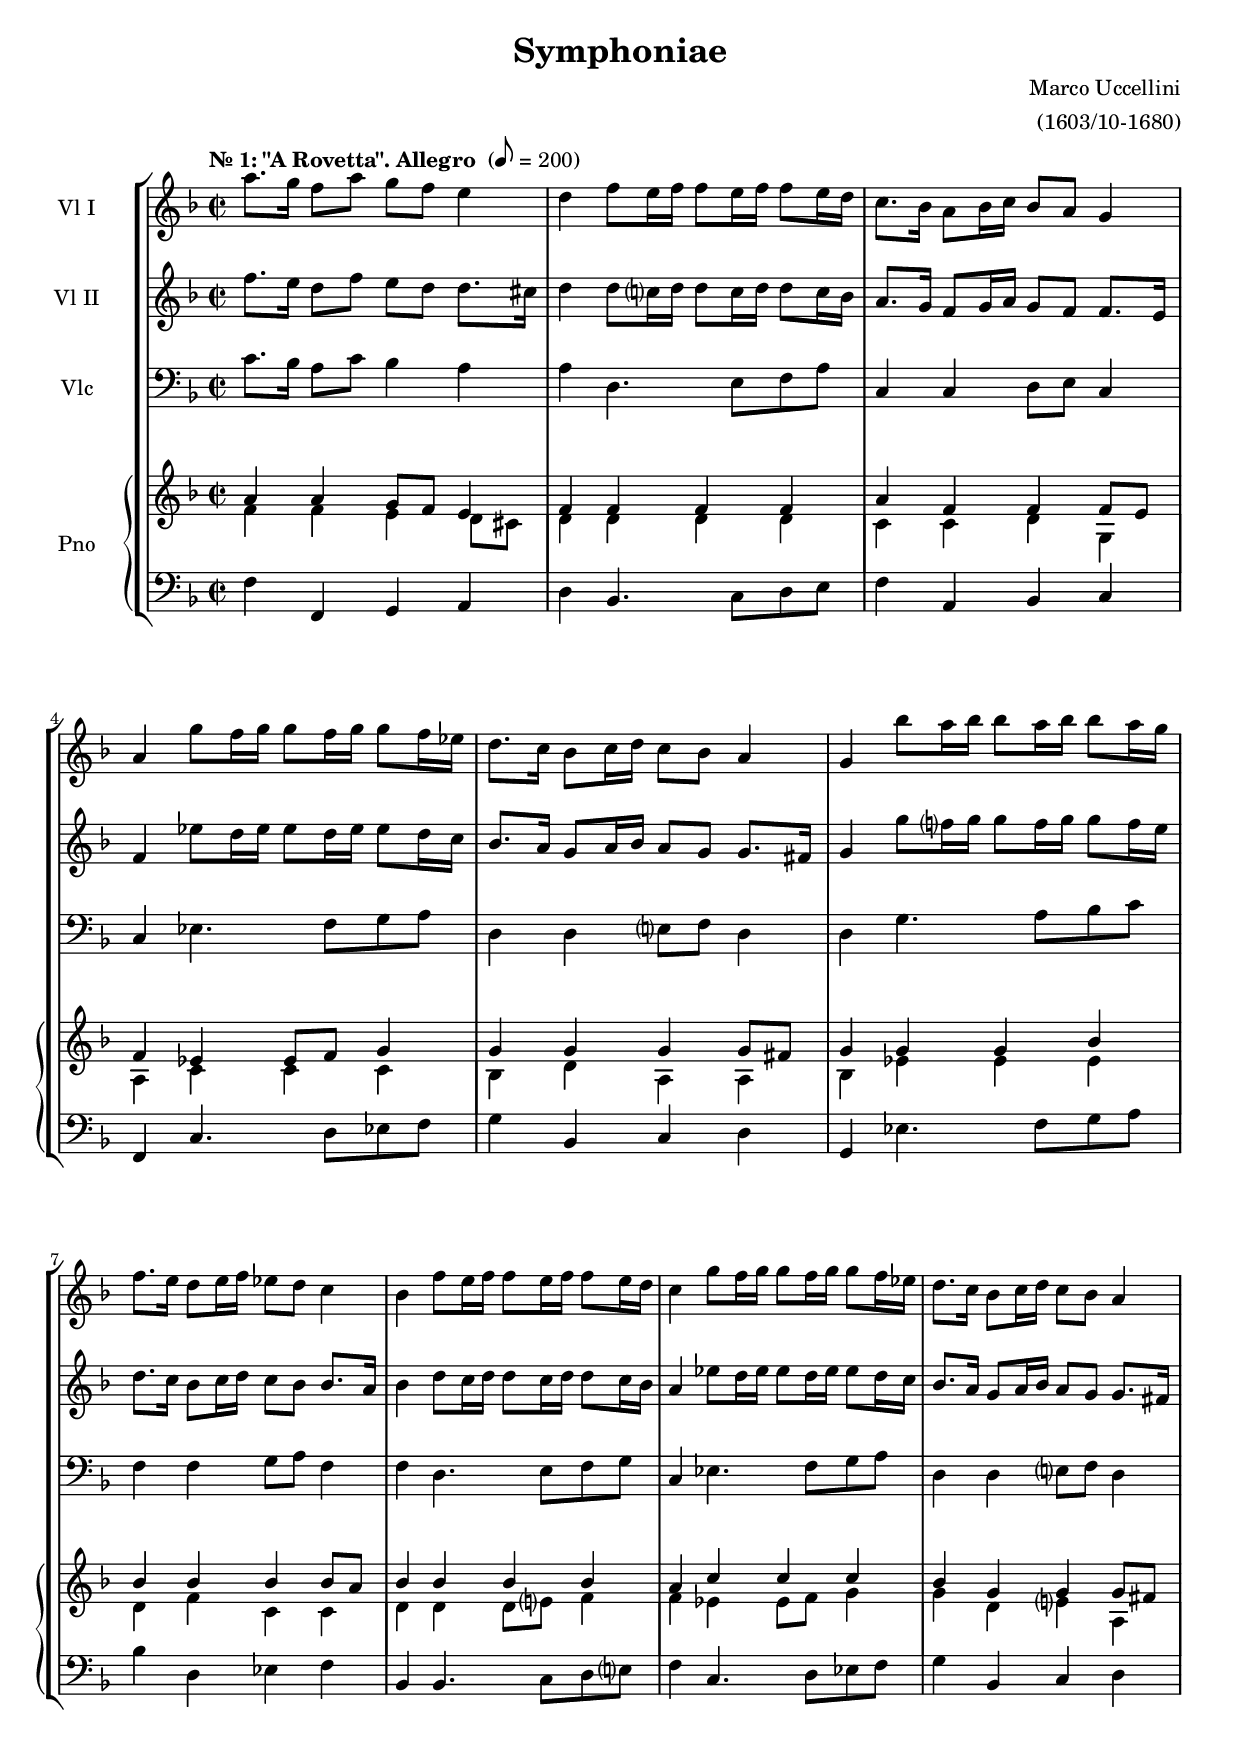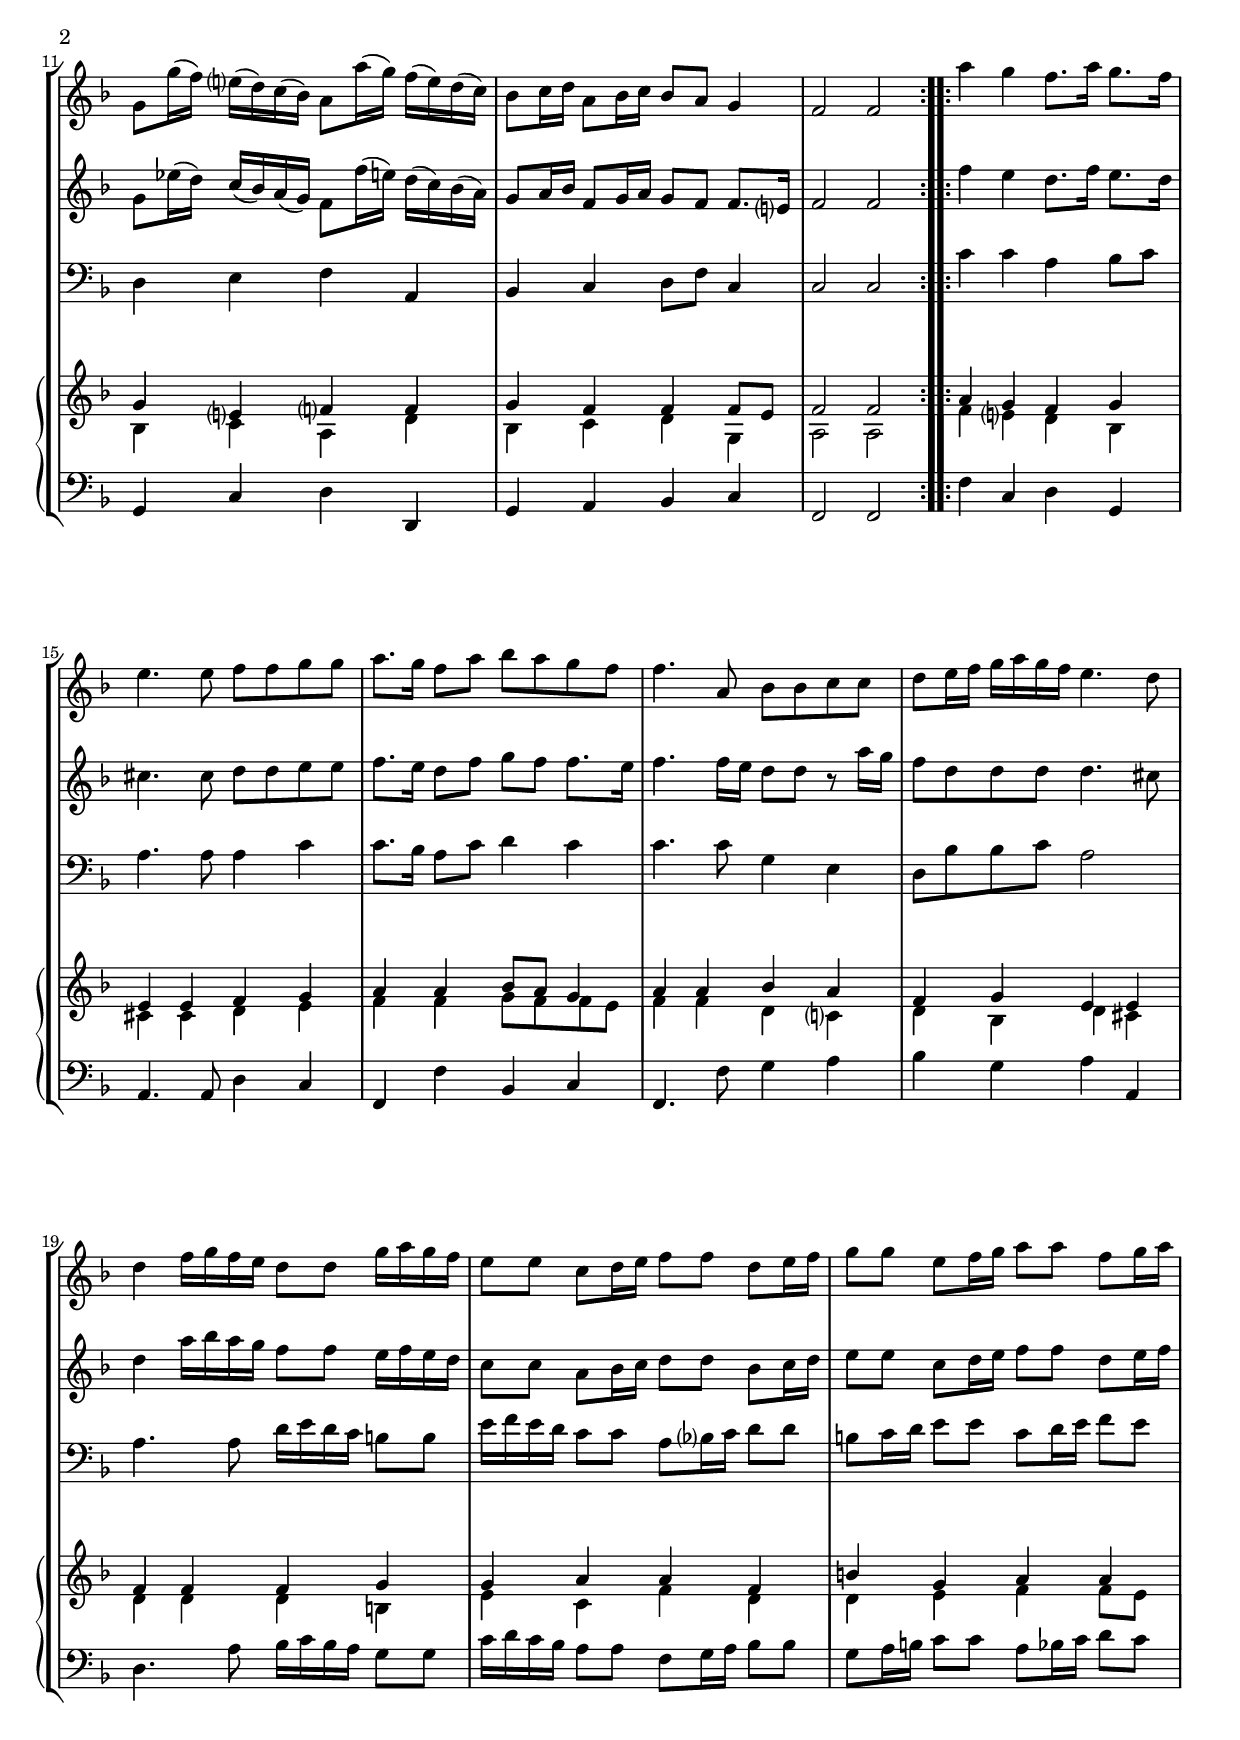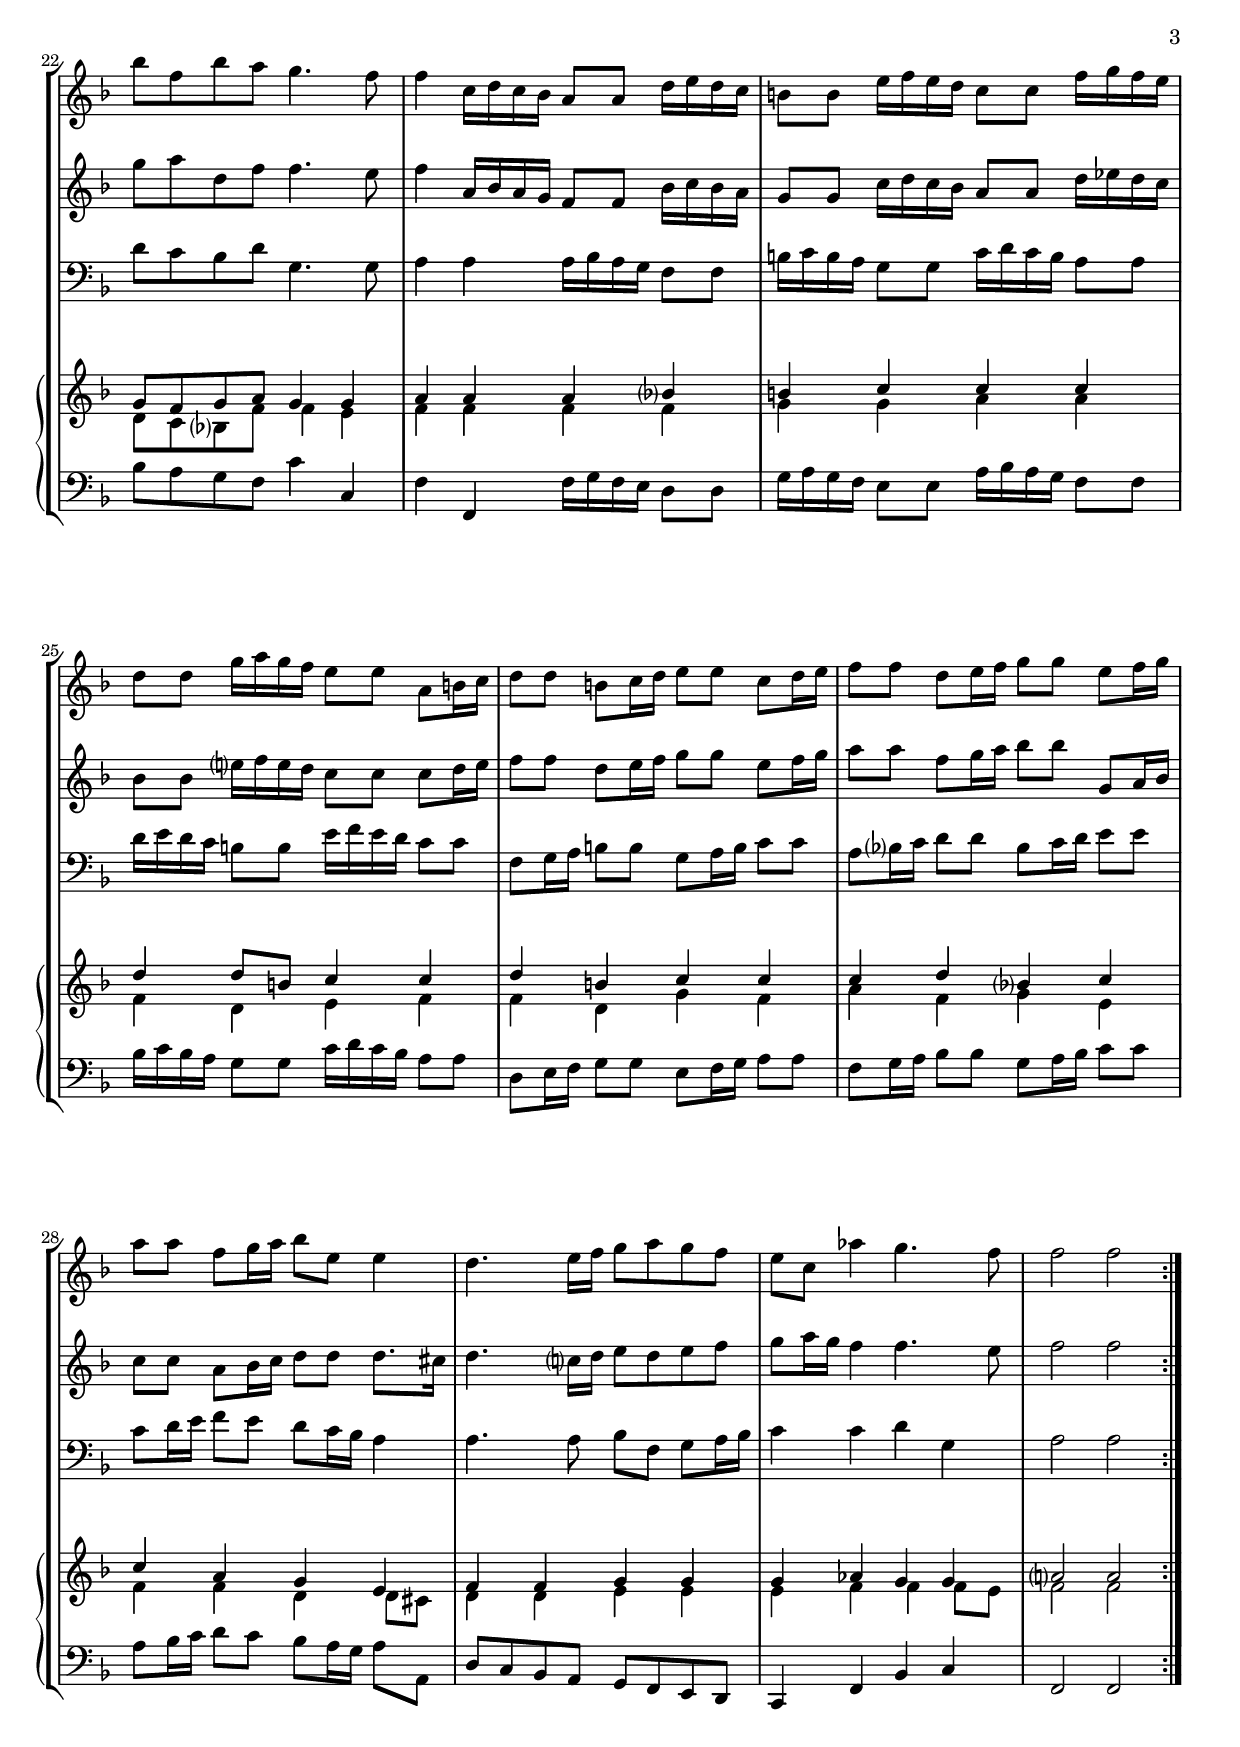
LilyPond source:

\version "2.14.2"
\include "deutsch.ly"
\include "../../snippets/merge-rests.ily"
  
#(set-global-staff-size 18.5)

\header {
  title = "Symphoniae"
  composer = "Marco Uccellini"
  arranger = "(1603/10-1680)"
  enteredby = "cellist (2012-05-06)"
}

voiceconsts = {
  \key f \major
  \clef "treble"
% \numericTimeSignature
  \compressFullBarRests
}

introa = { \tempo "Nr. 1: \"A Rovetta\". Allegro " 8=200 \time 2/2 }
introb = { \break \tempo "2. Adagio " 4=60 \time 3/4 }
introc = { \break \tempo "3. Allegro " 8=200 \time 3/8 }

%minstr = "harpsichord"
mihi = "clarinet"
%minstr = "accordion"
milo = "bassoon"

aii = \markup \italic "à 2"

va = \relative c''' {
  \voiceconsts

  \introa
  \repeat volta 2 {
    a8. g16 f8[ a] g f e4
    d f8 e16 f f8[ e16 f] f8 e16 d
    c8. b16 a8[ b16 c] b8 a g4

    a g'8 f16 g g8[ f16 g] g8 f16 es
    d8. c16 b8[ c16 d] c8 b a4
    g b'8 a16 b b8[ a16 b] b8 a16 g
    f8. e16 d8[ e16 f] es8 d c4

    b f'8 e16 f f8[ e16 f] f8 e16 d
    c4 g'8 f16 g g8[ f16 g] g8 f16 es
    d8. c16 b8[ c16 d] c8 b a4

    g8 g'16( f) e?[( d) c( b)] a8 a'16( g) f[( e) d( c)]
    b8 c16 d a8[ b16 c] b8 a g4
    f2 f
  }
  \repeat volta 2 {
    a'4 g f8. a16 g8.[ f16]

    e4. e8 f f g g
    a8. g16 f8[ a] b a g f
    f4. a,8 b b c c
    d e16 f g[ a g f] e4. d8

    d4 f16 g f e d8[ d] g16 a g f
    e8 e c[ d16 e] f8 f d[ e16 f]
    g8 g e[ f16 g] a8 a f[ g16 a]

    b8 f b a g4. f8
    f4 c16 d c b a8[ a] d16 e d c
    h8 h e16[ f e d] c8 c f16[ g f e]

    d8 d g16[ a g f] e8 e a,[ h16 c]
    d8 d h[ c16 d] e8 e c[ d16 e]
    f8 f d[ e16 f] g8 g e[ f16 g]

    a8 a f[ g16 a] b8 e, e4
    d4. e16 f g8 a g f
    e c as'4 g4. f8
    f2 f
  }
}

vb = \relative c'' {
  \voiceconsts

  \introa
  \repeat volta 2 {
    f8. e16 d8[ f] e[ d] d8. cis16
    d4 d8 c?16 d d8[ c16 d] d8 c16 b
    a8.[ g16] f8 g16 a g8[ f] f8. e16

    f4 es'8 d16 es es8[ d16 es] es8 d16 c
    b8. a16 g8[ a16 b] a8[ g] g8. fis16
    g4 g'8 f?16 g g8[ f16 g] g8 f16 e
    d8. c16 b8[ c16 d] c8[ b] b8. a16

    b4 d8 c16 d d8[ c16 d] d8 c16 b
    a4 es'8 d16 es es8[ d16 es] es8 d16 c
    b8. a16 g8[ a16 b] a8[ g] g8. fis16

    g8 es'16( d) c16[( b) a( g)] f8 f'16( e) d[( c) b( a)]
    g8 a16 b f8[ g16 a] g8[ f] f8. e?16
    f2 f
  }
  \repeat volta 2 {
    f'4 e d8.[ f16] e8. d16

    cis4. cis8 d d e e
    f8. e16 d8[ f] g[ f] f8. e16
    f4. f16 e d8[ d] r a'16 g
    f8 d d d d4. cis8

    d4 a'16 b a g f8[ f] e16 f e d
    c8 c a[ b16 c] d8 d b[ c16 d]
    e8 e c[ d16 e] f8 f d[ e16 f]

    g8 a d, f f4. e8
    f4 a,16 b a g f8[ f] b16 c b a
    g8[ g] c16 d c b a8[ a] d16 es d c

    b8[ b] e?16 f e d c8[ c] c d16 e
    f8 f d[ e16 f] g8 g e[ f16 g]
    a8 a f[ g16 a] b8 b g,[ a16 b]

    c8 c a[ b16 c] d8[ d] d8. cis16
    d4. c?16 d e8 d e f
    g a16 g f4 f4. e8
    f2 f
  }
}

vc = \relative c'' {
  \voiceconsts
  \clef "bass"

  \introa
  \repeat volta 2 {
    c8. b16 a8[ c] b4 a
    a d,4. e8 f a
    c,4 c d8 e c4

    c es4. f8 g a
    d,4 d e?8 f d4
    d g4. a8 b c
    f,4 f g8 a f4

    f d4. e8 f g
    c,4 es4. f8 g a
    d,4 d e?8 f d4

    d e f a,
    b c d8 f c4
    c2 c
  }
  \repeat volta 2 {
    c'4 c a b8 c

    a4. a8 a4 c
    c8. b16 a8[ c] d4 c
    c4. c8 g4 e
    d8 b' b c a2

    a4. a8 d16 e d c h8[ h]
    e16 f e d c8[ c] a8 b?16 c d8[ d]
    h c16 d e8[ e] c d16 e f8[ e]

    d c b d g,4. g8
    a4 a a16 b a g f8[ f]
    h16 c h a g8[ g] c16 d c h a8[ a]

    d16 e d c h8[ h] e16 f e d c8[ c]
    f, g16 a h8[ h] g a16 h c8[ c]
    a b?16 c d8[ d] b c16 d e8[ e]

    c d16 e f8[ e] d c16 b a4
    a4. a8 b8[ f] g a16 b
    c4 c d g,
    a2 a
  }
}

vd = \relative c'' {
  \voiceconsts

  \introa
  \repeat volta 2 {
    a4 a g8 f e4
    f f f f
    a f f f8 e

    f4 es es8 f g4
    g g g g8 fis
    g4 g g b
    b b b b8 a

    b4 b b b
    a c c c
    b g g g8 fis

    g4 e? f? f
    g f f f8 e
    f2 f
  }
  \repeat volta 2 {
    a4 g f g

    e e f g
    a a b8 a g4
    a a b a
    f g e e

    f f f g
    g a a f
    h g a a

    g8 f g a g4 g
    a a a b?
    h c c c

    d d8 h c4 c
    d h c c
    c d b? c

    c a g e
    f f g g
    g as g g
    a?2 a
  }
}

ve = \relative c' {
  \voiceconsts

  \introa
  \repeat volta 2 {
    f4 f e d8 cis
    d4 d d d
    c c d g,

    a c c c
    b d a a
    b es es es
    d f c c

    d d d8 e? f4
    f es es 8 f g4
    g d e? a,

    b c a d
    b c d g,
    a2 a
  }
  \repeat volta 2 {
    f'4 e? d b

    cis cis d e
    f f g8 f f e
    f4 f d c?
    d b d cis

    d d d h
    e c f d
    d e f f8 e

    d c b? f' f4 e
    f f f f
    g g a a

    f d e f
    f d g f
    a f g e

    f f d d8 cis
    d4 d e e
    e f f f8 e
    f2 f
  }
}

vf = \relative c {
  \voiceconsts
  \clef "bass"

  \introa
  \repeat volta 2 {
    f4 f, g a
    d b4. c8 d e
    f4 a, b c

    f, c'4. d8 es f
    g4 b, c d
    g, es'4. f8 g a
    b4 d, es f

    b, b4. c8 d e?
    f4 c4. d8 es f
    g4 b, c d

    g, c d d,
    g a b c
    f,2 f
  }
  \repeat volta 2 {
    f'4 c d g,

    a4. a8 d4 c
    f, f' b, c
    f,4. f'8 g4 a
    b g a a,

    d4. a'8 b16 c b a g8[ g]
    c16 d c b a8[ a] f g16 a b8[ b]
    g a16 h c8[ c] a b16 c d8[ c]

    b a g f c'4 c,
    f f, f'16 g f e d8[ d]
    g16 a g f e8[ e] a16 b a g f8[ f]

    b16 c b a g8[ g] c16 d c b a8[ a]
    d, e16 f g8[ g] e f16 g a8[ a]
    f g16 a b8[ b] g a16 b c8[ c]

    a b16 c d8[ c] b a16 g a8[ a,]
    d c b a g f e d
    c4 f b c
    f,2 f
  }
}


music = \new StaffGroup <<
      \new Staff {
	\set Staff.midiInstrument = \mihi
	\set Staff.instrumentName = #"Vl I"
	\transpose f f { \va }
      }

      \new Staff {
	\set Staff.midiInstrument = \mihi
	\set Staff.instrumentName = #"Vl II"
	\transpose f f { \vb }
      }

      \new Staff {
	\set Staff.midiInstrument = \milo
	\set Staff.instrumentName = #"Vlc"
	\transpose f f, { \vc }
      }

      \new PianoStaff <<
	\set PianoStaff.instrumentName = #"Pno"
	\new Staff {
	  \set Staff.midiInstrument = \mihi
	  <<
             \transpose f f {
	       \mergeRestsOn %% in one of the voices if sufficient
	       \vd
	     }
	  \\
	     \transpose f f { \ve }
	  >>
	}

	\new Staff {
	  \set Staff.midiInstrument = \milo
	  \transpose f f { \vf }
	}
    >>
>>

\book {
  \score {
    \music
    \layout {}
  }

  \score {
    \unfoldRepeats \music

    \midi {
      \context {
        \Score
      }
    }
  }
}
